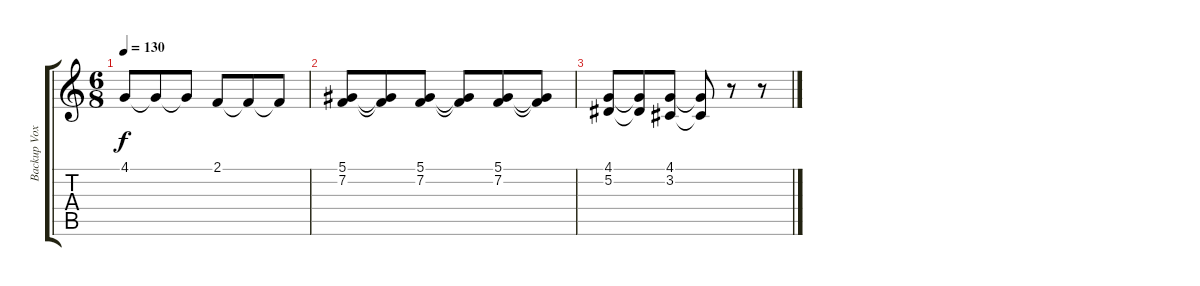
\track ("Backup Vox" "Backup Vox") {instrument harmonica}
\staff {score tabs}
\tuning (Eb4 Bb3 Gb3 Db3 Ab2 Eb2) {hide}
\ts (6 8)
\tempo 130
\clef g2
\ks c
4.1.8{dy f} 4.1{t}.8 4.1{t}.8 2.1.8 2.1{t}.8 2.1{t}.8 |
(5.1 7.2).8 (5.1{t} 7.2{t}).8 (5.1 7.2).8 (5.1{t} 7.2{t}).8 (5.1 7.2).8 (5.1{t} 7.2{t}).8 |
(4.1 5.2).8 (4.1{t} 5.2{t}).8 (4.1 3.2).8 (4.1{t} 3.2{t}).8 r.8 r.8
